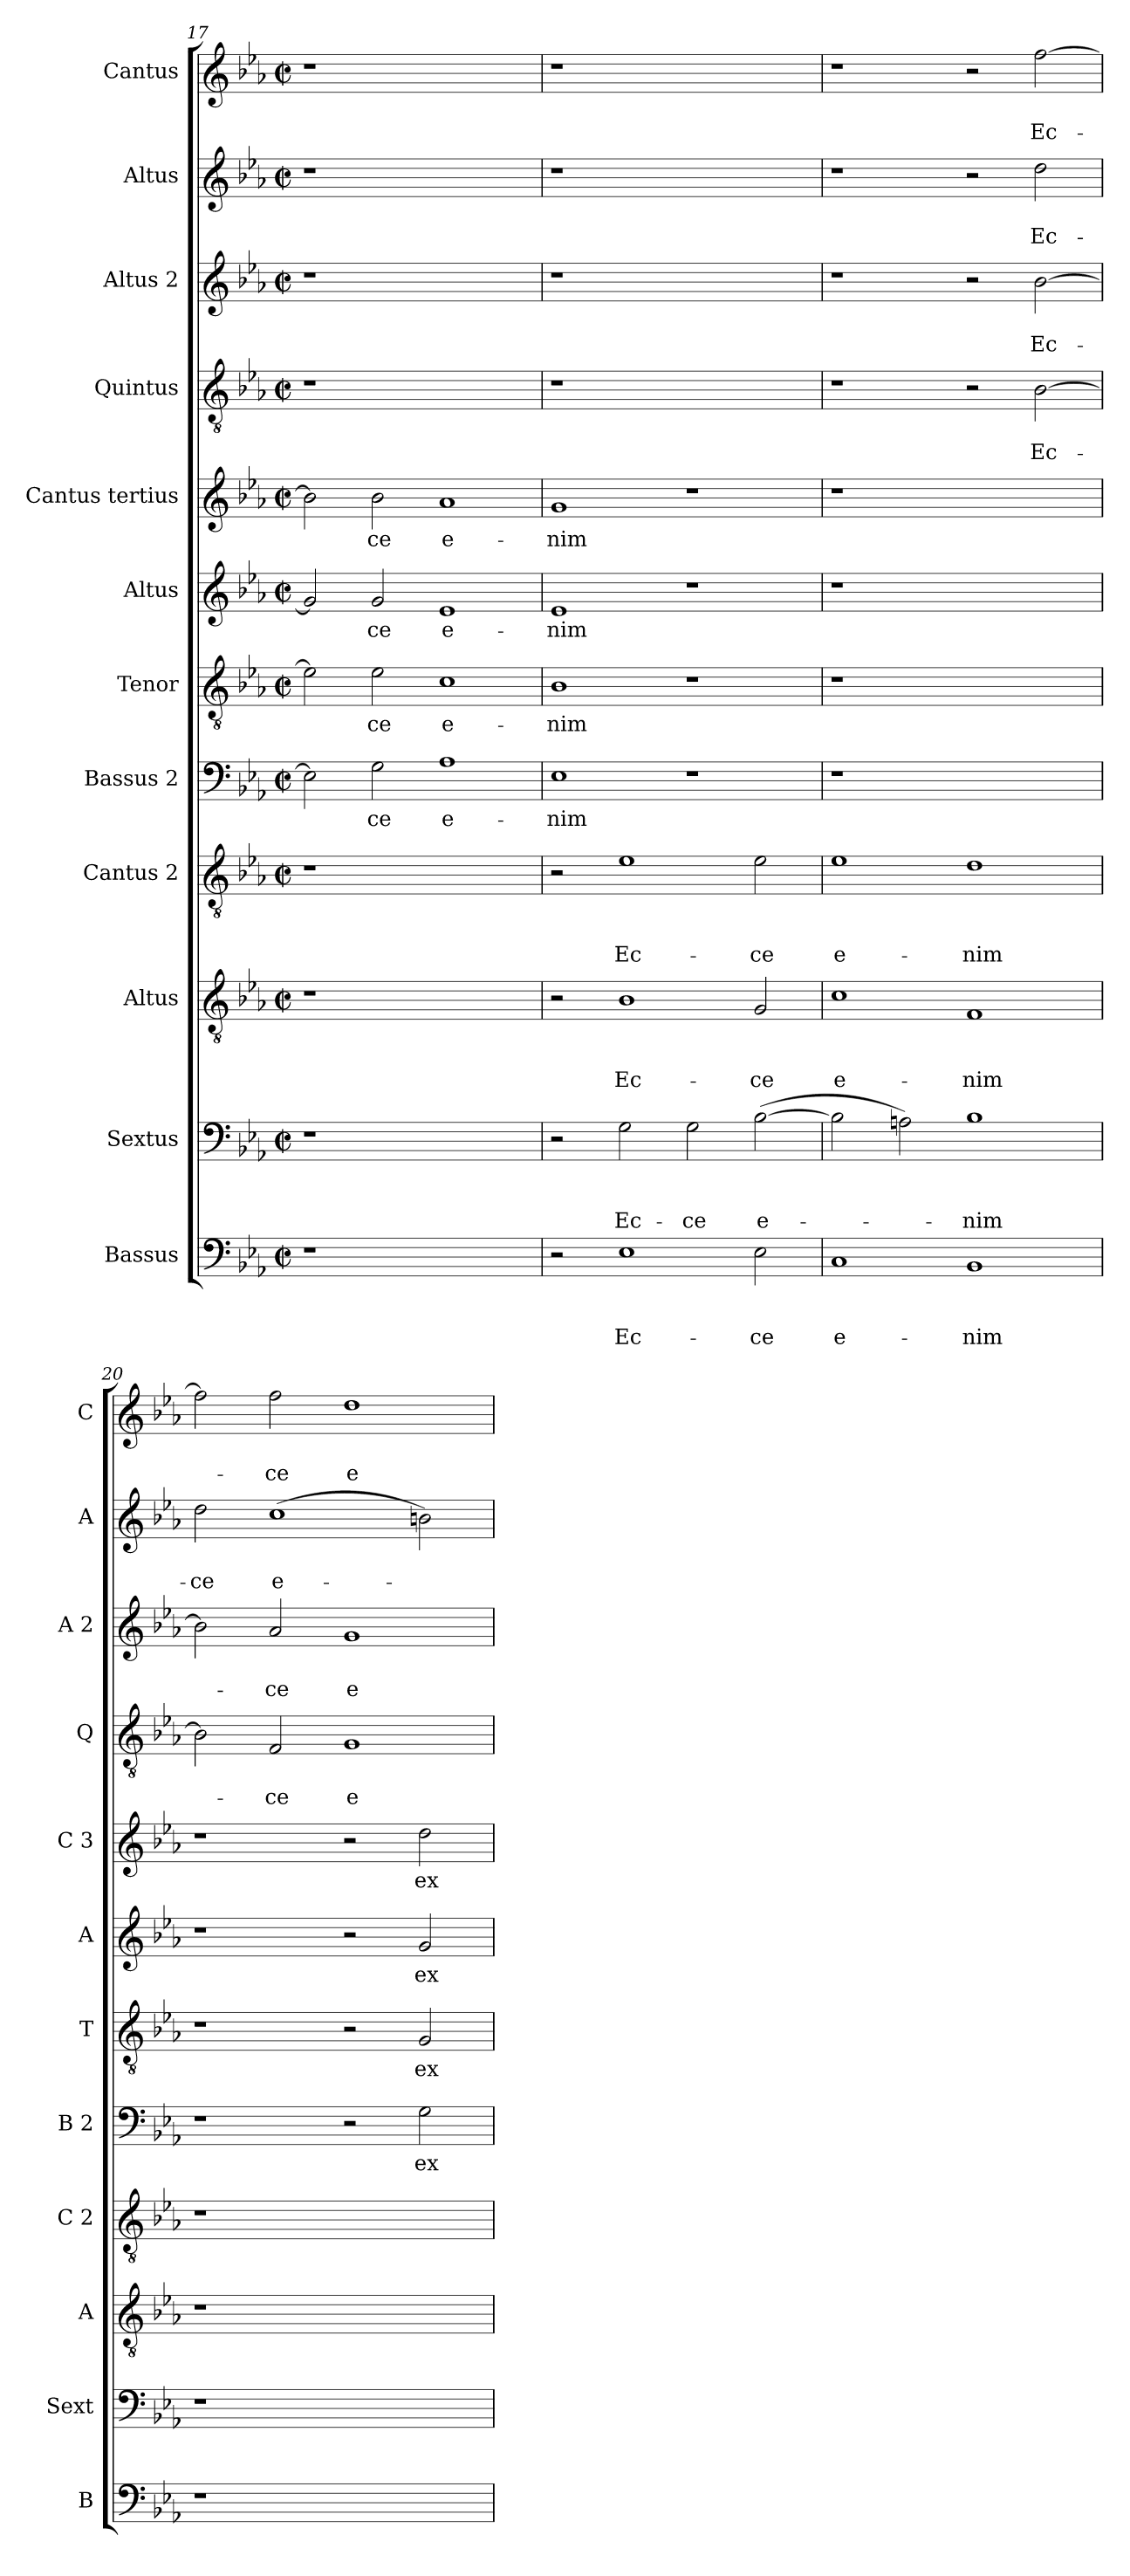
**kern	**text	**text	**text	**kern	**text	**text	**text	**kern	**text	**text	**text	**kern	**text	**text	**text	**kern	**text	**kern	**text	**kern	**text	**kern	**text	**kern	**text	**text	**kern	**text	**text	**kern	**text	**text	**kern	**text	**text
*part12	*part12	*part12	*part12	*part11	*part11	*part11	*part11	*part10	*part10	*part10	*part10	*part9	*part9	*part9	*part9	*part8	*part8	*part7	*part7	*part6	*part6	*part5	*part5	*part4	*part4	*part4	*part3	*part3	*part3	*part2	*part2	*part2	*part1	*part1	*part1
*staff12	*staff12	*staff12	*staff12	*staff11	*staff11	*staff11	*staff11	*staff10	*staff10	*staff10	*staff10	*staff9	*staff9	*staff9	*staff9	*staff8	*staff8	*staff7	*staff7	*staff6	*staff6	*staff5	*staff5	*staff4	*staff4	*staff4	*staff3	*staff3	*staff3	*staff2	*staff2	*staff2	*staff1	*staff1	*staff1
*I"Bassus	*	*	*	*I"Sextus	*	*	*	*I"Altus	*	*	*	*I"Cantus 2	*	*	*	*I"Bassus 2	*	*I"Tenor	*	*I"Altus	*	*I"Cantus  tertius	*	*I"Quintus	*	*	*I"Altus 2	*	*	*I"Altus	*	*	*I"Cantus	*	*
*I'B	*	*	*	*I'Sext	*	*	*	*I'A	*	*	*	*I'C 2	*	*	*	*I'B 2	*	*I'T	*	*I'A	*	*I'C 3	*	*I'Q	*	*	*I'A 2	*	*	*I'A	*	*	*I'C	*	*
!!LO:PB:g=z
*clefF4	*	*	*	*clefF4	*	*	*	*clefGv2	*	*	*	*clefGv2	*	*	*	*clefF4	*	*clefGv2	*	*clefG2	*	*clefG2	*	*clefGv2	*	*	*clefG2	*	*	*clefG2	*	*	*clefG2	*	*
*k[b-e-a-]	*	*	*	*k[b-e-a-]	*	*	*	*k[b-e-a-]	*	*	*	*k[b-e-a-]	*	*	*	*k[b-e-a-]	*	*k[b-e-a-]	*	*k[b-e-a-]	*	*k[b-e-a-]	*	*k[b-e-a-]	*	*	*k[b-e-a-]	*	*	*k[b-e-a-]	*	*	*k[b-e-a-]	*	*
*E-:	*	*	*	*E-:	*	*	*	*E-:	*	*	*	*E-:	*	*	*	*E-:	*	*E-:	*	*E-:	*	*E-:	*	*E-:	*	*	*E-:	*	*	*E-:	*	*	*E-:	*	*
*M2/2	*	*	*	*M2/2	*	*	*	*M2/2	*	*	*	*M2/2	*	*	*	*M2/2	*	*M2/2	*	*M2/2	*	*M2/2	*	*M2/2	*	*	*M2/2	*	*	*M2/2	*	*	*M2/2	*	*
*met(c|)	*	*	*	*met(c|)	*	*	*	*met(c|)	*	*	*	*met(c|)	*	*	*	*met(c|)	*	*met(c|)	*	*met(c|)	*	*met(c|)	*	*met(c|)	*	*	*met(c|)	*	*	*met(c|)	*	*	*met(c|)	*	*
=17	=17	=17	=17	=17	=17	=17	=17	=17	=17	=17	=17	=17	=17	=17	=17	=17	=17	=17	=17	=17	=17	=17	=17	=17	=17	=17	=17	=17	=17	=17	=17	=17	=17	=17	=17
1r	.	.	.	1r	.	.	.	1r	.	.	.	1r	.	.	.	2E-\]	.	2e-\]	.	2g/]	.	2b-\]	.	1r	.	.	1r	.	.	1r	.	.	1r	.	.
!	!	!	!	!	!	!	!	!	!	!	!	!	!	!	!	!	!LO:LY:b	!	!LO:LY:b	!	!LO:LY:b	!	!LO:LY:b	!	!	!	!	!	!	!	!	!	!	!	!
.	.	.	.	.	.	.	.	.	.	.	.	.	.	.	.	2G\	-ce	2e-\	-ce	2g/	-ce	2b-\	-ce	.	.	.	.	.	.	.	.	.	.	.	.
!	!	!	!	!	!	!	!	!	!	!	!	!	!	!	!	!	!LO:LY:b	!	!LO:LY:b	!	!LO:LY:b	!	!LO:LY:b	!	!	!	!	!	!	!	!	!	!	!	!
1ryy	.	.	.	1ryy	.	.	.	1ryy	.	.	.	1ryy	.	.	.	1A-	e-	1c	e-	1e-	e-	1a-	e-	1ryy	.	.	1ryy	.	.	1ryy	.	.	1ryy	.	.
=18	=18	=18	=18	=18	=18	=18	=18	=18	=18	=18	=18	=18	=18	=18	=18	=18	=18	=18	=18	=18	=18	=18	=18	=18	=18	=18	=18	=18	=18	=18	=18	=18	=18	=18	=18
!	!	!	!	!	!	!	!	!	!	!	!	!	!	!	!	!	!LO:LY:b	!	!LO:LY:b	!	!LO:LY:b	!	!LO:LY:b	!	!	!	!	!	!	!	!	!	!	!	!
2r	.	.	.	2r	.	.	.	2r	.	.	.	2r	.	.	.	1E-	-nim	1B-	-nim	1e-	-nim	1g	-nim	1r	.	.	1r	.	.	1r	.	.	1r	.	.
!	!	!	!LO:LY:b	!	!	!	!LO:LY:b	!	!	!	!LO:LY:b	!	!	!	!LO:LY:b	!	!	!	!	!	!	!	!	!	!	!	!	!	!	!	!	!	!	!	!
1E-	.	.	Ec-	2G\	.	.	Ec-	1B-	.	.	Ec-	1e-	.	.	Ec-	.	.	.	.	.	.	.	.	.	.	.	.	.	.	.	.	.	.	.	.
!	!	!	!	!	!	!	!LO:LY:b	!	!	!	!	!	!	!	!	!	!	!	!	!	!	!	!	!	!	!	!	!	!	!	!	!	!	!	!
.	.	.	.	2G\	.	.	-ce	.	.	.	.	.	.	.	.	1r	.	1r	.	1r	.	1r	.	1ryy	.	.	1ryy	.	.	1ryy	.	.	1ryy	.	.
!	!	!	!LO:LY:b	!	!	!	!LO:LY:b	!	!	!	!LO:LY:b	!	!	!	!LO:LY:b	!	!	!	!	!	!	!	!	!	!	!	!	!	!	!	!	!	!	!	!
2E-\	.	.	-ce	(>[2B-\	.	.	e-	2G/	.	.	-ce	2e-\	.	.	-ce	.	.	.	.	.	.	.	.	.	.	.	.	.	.	.	.	.	.	.	.
=19	=19	=19	=19	=19	=19	=19	=19	=19	=19	=19	=19	=19	=19	=19	=19	=19	=19	=19	=19	=19	=19	=19	=19	=19	=19	=19	=19	=19	=19	=19	=19	=19	=19	=19	=19
!	!	!	!LO:LY:b	!	!	!	!	!	!	!	!LO:LY:b	!	!	!	!LO:LY:b	!	!	!	!	!	!	!	!	!	!	!	!	!	!	!	!	!	!	!	!
1C	.	.	e-	2B-\]	.	.	.	1c	.	.	e-	1e-	.	.	e-	1r	.	1r	.	1r	.	1r	.	1r	.	.	1r	.	.	1r	.	.	1r	.	.
.	.	.	.	2An\)	.	.	.	.	.	.	.	.	.	.	.	.	.	.	.	.	.	.	.	.	.	.	.	.	.	.	.	.	.	.	.
!	!	!	!LO:LY:b	!	!	!	!LO:LY:b	!	!	!	!LO:LY:b	!	!	!	!LO:LY:b	!	!	!	!	!	!	!	!	!	!	!	!	!	!	!	!	!	!	!	!
1BB-	.	.	-nim	1B-	.	.	-nim	1F	.	.	-nim	1d	.	.	-nim	1ryy	.	1ryy	.	1ryy	.	1ryy	.	2r	.	.	2r	.	.	2r	.	.	2r	.	.
!	!	!	!	!	!	!	!	!	!	!	!	!	!	!	!	!	!	!	!	!	!	!	!	!	!	!LO:LY:b	!	!	!LO:LY:b	!	!	!LO:LY:b	!	!	!LO:LY:b
.	.	.	.	.	.	.	.	.	.	.	.	.	.	.	.	.	.	.	.	.	.	.	.	[2B-\	.	Ec-	[2b-\	.	Ec-	2dd\	.	Ec-	[2ff\	.	Ec-
=20	=20	=20	=20	=20	=20	=20	=20	=20	=20	=20	=20	=20	=20	=20	=20	=20	=20	=20	=20	=20	=20	=20	=20	=20	=20	=20	=20	=20	=20	=20	=20	=20	=20	=20	=20
!	!	!	!	!	!	!	!	!	!	!	!	!	!	!	!	!	!	!	!	!	!	!	!	!	!	!	!	!	!	!	!	!LO:LY:b	!	!	!
1r	.	.	.	1r	.	.	.	1r	.	.	.	1r	.	.	.	1r	.	1r	.	1r	.	1r	.	2B-\]	.	.	2b-\]	.	.	2dd\	.	-ce	2ff\]	.	.
!	!	!	!	!	!	!	!	!	!	!	!	!	!	!	!	!	!	!	!	!	!	!	!	!	!	!LO:LY:b	!	!	!LO:LY:b	!	!	!LO:LY:b	!	!	!LO:LY:b
.	.	.	.	.	.	.	.	.	.	.	.	.	.	.	.	.	.	.	.	.	.	.	.	2F/	.	-ce	2a-/	.	-ce	(>1cc	.	e-	2ff\	.	-ce
!	!	!	!	!	!	!	!	!	!	!	!	!	!	!	!	!	!	!	!	!	!	!	!	!	!	!LO:LY:b	!	!	!LO:LY:b	!	!	!	!	!	!LO:LY:b
1ryy	.	.	.	1ryy	.	.	.	1ryy	.	.	.	1ryy	.	.	.	2r	.	2r	.	2r	.	2r	.	1G	.	e-	1g	.	e-	.	.	.	1dd	.	e-
!	!	!	!	!	!	!	!	!	!	!	!	!	!	!	!	!	!LO:LY:b	!	!LO:LY:b	!	!LO:LY:b	!	!LO:LY:b	!	!	!	!	!	!	!	!	!	!	!	!
.	.	.	.	.	.	.	.	.	.	.	.	.	.	.	.	2G\	ex	2G/	ex	2g/	ex	2dd\	ex	.	.	.	.	.	.	2bn\)	.	.	.	.	.
=	=	=	=	=	=	=	=	=	=	=	=	=	=	=	=	=	=	=	=	=	=	=	=	=	=	=	=	=	=	=	=	=	=	=	=
*-	*-	*-	*-	*-	*-	*-	*-	*-	*-	*-	*-	*-	*-	*-	*-	*-	*-	*-	*-	*-	*-	*-	*-	*-	*-	*-	*-	*-	*-	*-	*-	*-	*-	*-	*-
